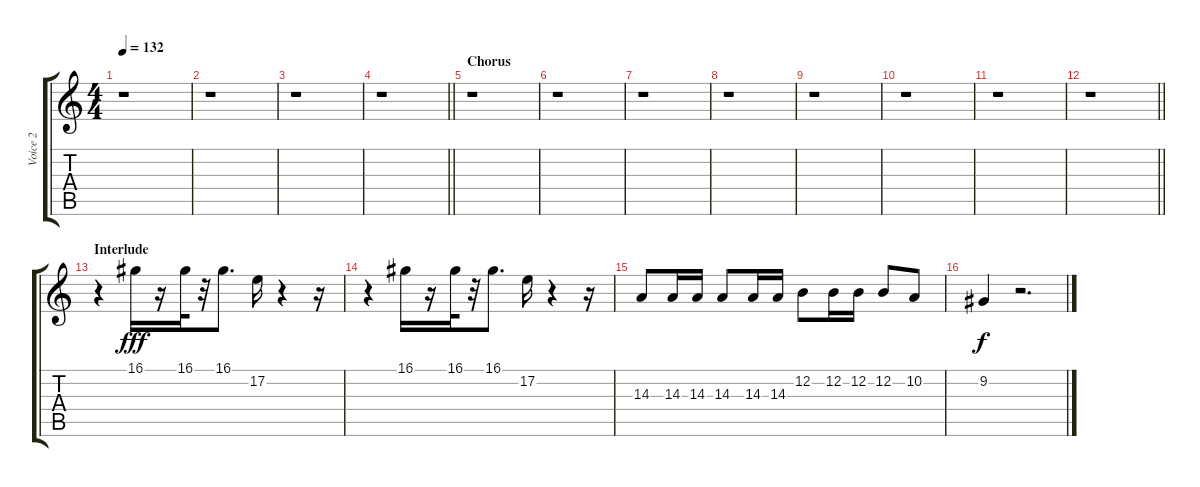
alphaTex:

\track ("Voice 2" "Voice 2") {instrument rockorgan}
\staff {score tabs}
\tuning (E4 B3 G3 D3 A2 E2) {hide}
\ts (4 4)
\tempo 132
\clef g2
\ks c
r.1{dy fff} |
r.1 |
r.1 |
\barLineRight lightlight
r.1 |
\section ("" "Chorus")
r.1 |
r.1 |
r.1 |
r.1 |
r.1 |
r.1 |
r.1 |
\barLineRight lightlight
r.1 |
\section ("" "Interlude")
r.4 16.1.16 r.16 16.1.32 r.32 16.1.8{d} 17.2.16 r.4 r.16 |
r.4 16.1.16 r.16 16.1.32 r.32 16.1.8{d} 17.2.16 r.4 r.16 |
14.3.8 14.3.16 14.3.16 14.3.8 14.3.16 14.3.16 12.2.8 12.2.16 12.2.16 12.2.8 10.2.8 |
9.2.4{dy f} r.2{d}
